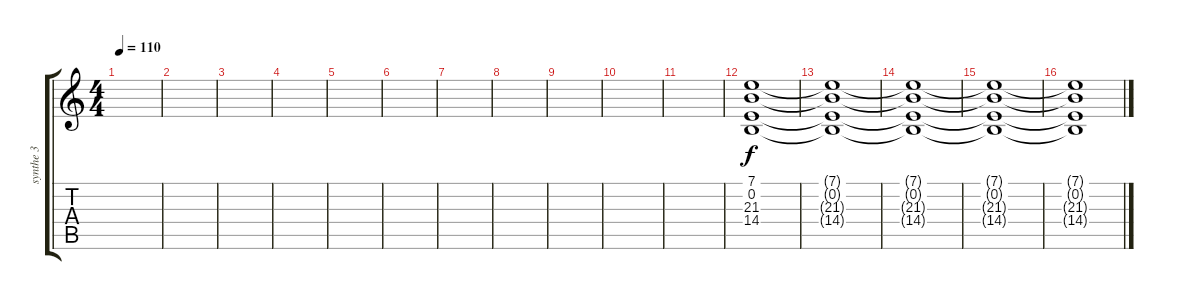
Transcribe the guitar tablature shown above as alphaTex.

\track ("synthe 3" "synthe 3") {instrument stringensemble1}
\staff {score tabs}
\tuning (E4 B3 G3 D3 A2 E2) {hide}
\ts (4 4)
\tempo 110
\clef g2
\ks c
|
|
|
|
|
|
|
|
|
|
|
(7.1 0.2 21.3 14.4).1 |
(7.1{t} 0.2{t} 21.3{t} 14.4{t}).1 |
(7.1{t} 0.2{t} 21.3{t} 14.4{t}).1 |
(7.1{t} 0.2{t} 21.3{t} 14.4{t}).1 |
(7.1{t} 0.2{t} 21.3{t} 14.4{t}).1
